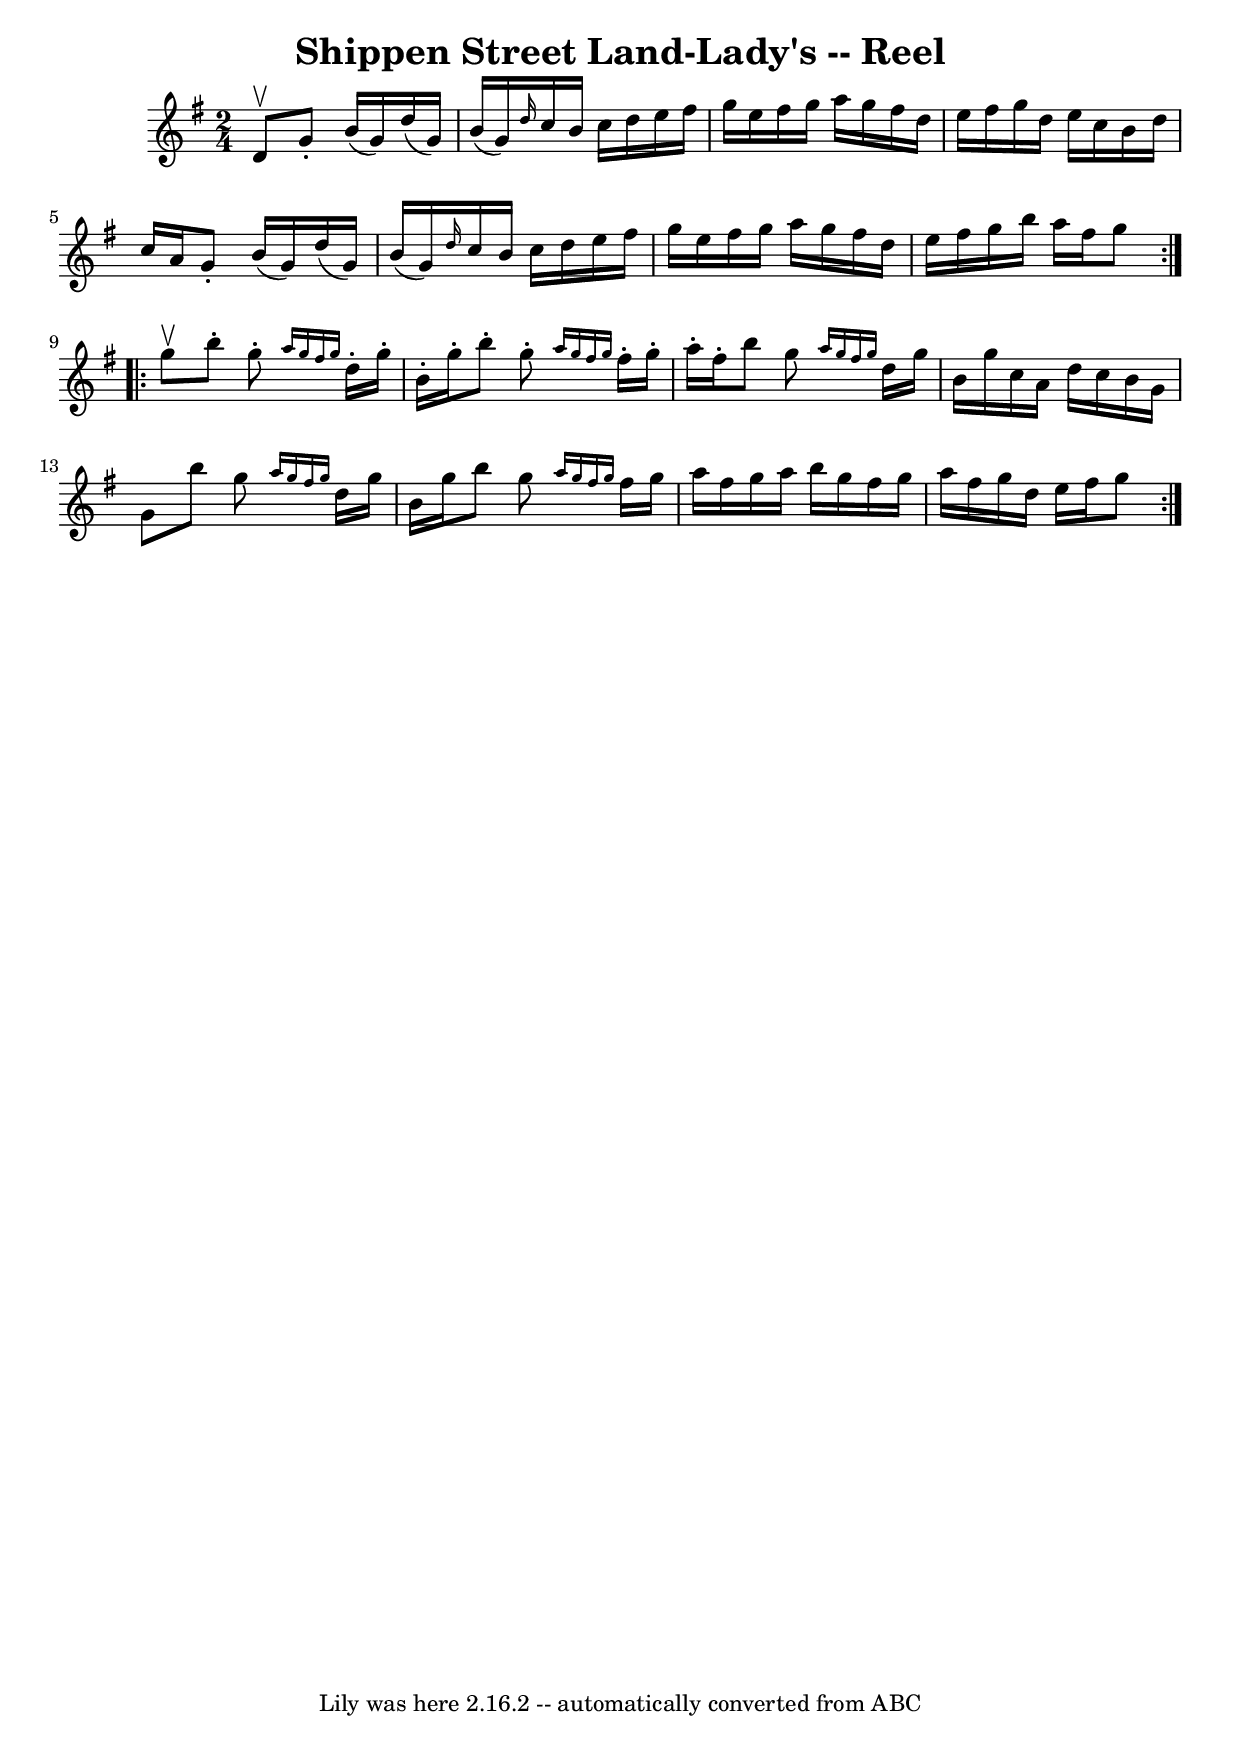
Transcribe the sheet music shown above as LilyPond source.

\version "2.16.2"
\include "Mammoth.ily"
\header {
  %% book = "Ryan's Mammoth Collection"
  crossRefNumber = "1"
  footnotes = "\\\\283"
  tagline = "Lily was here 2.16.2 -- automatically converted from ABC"
  title = "Shippen Street Land-Lady's -- Reel"

}
voicedefault =  {



  \repeat volta 2 {

    \time 2/4 
    \key g \major
    d'8^\upbow |
    g'8-. b'16 (g'16)   
    d''16 (g'16) b'16 (g'16)   |
    \grace { d''16  
	   } c''16  
    b'16 c''16 d''16 e''16 fis''16 g''16 e''16    |
    
    fis''16 g''16 a''16 g''16 fis''16 d''16 e''16 fis''16    
    |
    g''16 d''16 e''16 c''16 b'16 d''16 c''16 a'16   
    |
    g'8-. b'16 (g'16) d''16 (g'16) b'16 (g'16-)   |
    \grace { d''16  
	   } c''16 b'16 c''16 d''16 e''16   
    fis''16 g''16 e''16    |
    fis''16 g''16 a''16 g''16    
    fis''16 d''16 e''16 fis''16    |
    g''16 b''16 a''16    
    fis''16 g''8    
  }     
  \repeat volta 2 {
    g''8^\upbow |
    b''8-.  
    g''8-. \grace { a''16 g''16 fis''16 g''16  
		   } d''16-. g''16-. b'16-. g''16-.   |
    b''8-. g''8-. \grace { a''16    
			     g''16 fis''16 g''16  
			   } fis''16-. g''16-. a''16-. fis''16-.   
    |
    b''8 g''8  \grace { a''16 g''16 fis''16 g''16  
		      }  
    d''16 g''16 b'16 g''16    |
    c''16 a'16 d''16 c''16  
    b'16 g'16 g'8    |
    b''8 g''8  \grace { a''16 g''16  
			fis''16 g''16  
		      } d''16 g''16 b'16 g''16    |
    b''8    
    g''8  \grace { a''16 g''16 fis''16 g''16  
		 } fis''16 g''16    
    a''16 fis''16    |
    g''16 a''16 b''16 g''16 fis''16    
    g''16 a''16 fis''16    |
    g''16 d''16 e''16 fis''16    
    g''8    
  }   

}

\score{
  <<

    \context Staff="default"
    {
      \voicedefault 
      
    }

  >>
  \layout {
    
  }
  \midi {
  }

}
